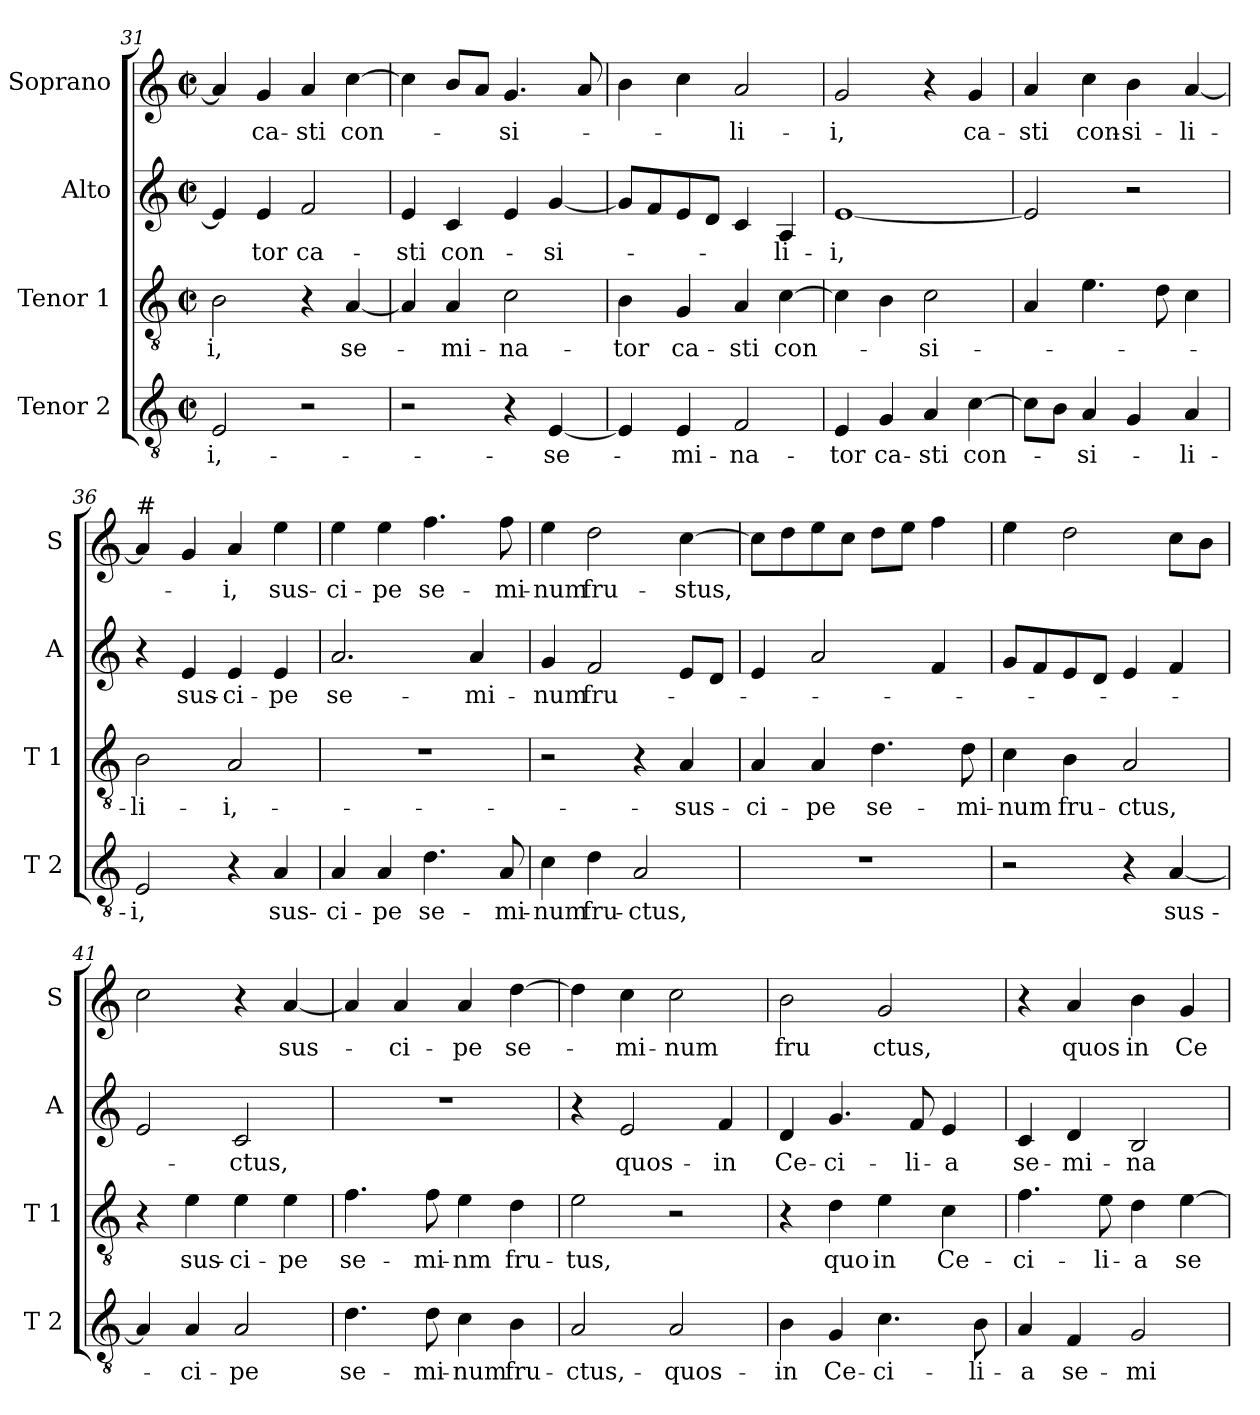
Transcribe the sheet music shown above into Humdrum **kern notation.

**kern	**text	**kern	**text	**kern	**text	**kern	**text
*part4	*part4	*part3	*part3	*part2	*part2	*part1	*part1
*staff4	*staff4	*staff3	*staff3	*staff2	*staff2	*staff1	*staff1
*I"Tenor 2	*	*I"Tenor 1	*	*I"Alto	*	*I"Soprano	*
*I'T 2	*	*I'T 1	*	*I'A	*	*I'S	*
!!LO:LB:g=z
*clefGv2	*	*clefGv2	*	*clefG2	*	*clefG2	*
*k[]	*	*k[]	*	*k[]	*	*k[]	*
*C:	*	*C:	*	*C:	*	*C:	*
*M2/2	*	*M2/2	*	*M2/2	*	*M2/2	*
*met(c|)	*	*met(c|)	*	*met(c|)	*	*met(c|)	*
=31	=31	=31	=31	=31	=31	=31	=31
2E/	-i,-	2B\	-i,	4e/]	.	4a/]	.
.	.	.	.	4e/	-tor	4g/	ca-
2r	.	4r	.	2f/	ca-	4a/	-sti
.	.	[4A/	se-	.	.	[4cc\	con-
=32	=32	=32	=32	=32	=32	=32	=32
2r	.	4A/]	.	4e/	-sti	4cc\]	.
.	.	4A/	-mi-	4c/	con-	8b/L	.
.	.	.	.	.	.	8a/J	.
4r	.	2c\	-na-	4e/	.	4.g/	-si-
[4E/	-se-	.	.	[4g/	-si-	.	.
.	.	.	.	.	.	8a/	.
=33	=33	=33	=33	=33	=33	=33	=33
4E/]	.	4B\	-tor	8g/L]	.	4b\	.
.	.	.	.	8f/	.	.	.
4E/	-mi-	4G/	ca-	8e/	.	4cc\	.
.	.	.	.	8d/J	.	.	.
2F/	-na-	4A/	-sti	4c/	.	2a/	-li-
.	.	[4c\	con-	4A/	-li-	.	.
=34	=34	=34	=34	=34	=34	=34	=34
4E/	-tor	4c\]	.	[1e	-i,	2g/	-i,
4G/	ca-	4B\	.	.	.	.	.
4A/	-sti	2c\	-si-	.	.	4r	.
[4c\	con-	.	.	.	.	4g/	ca-
=35	=35	=35	=35	=35	=35	=35	=35
8c\L]	.	4A/	.	2e/]	.	4a/	-sti
8B\J	.	.	.	.	.	.	.
4A/	-si-	4.e\	.	.	.	4cc\	con-
4G/	.	.	.	2r	.	4b\	-si-
.	.	8d\	.	.	.	.	.
4A/	-li-	4c\	.	.	.	[4a/	-li-
=36	=36	=36	=36	=36	=36	=36	=36
!	!	!	!	!	!	!LO:TX:a:t=#	!
2E/	-i,	2B\	-li-	4r	.	4a/]	.
.	.	.	.	4e/	sus-	4g/	.
4r	.	2A/	-i,-	4e/	-ci-	4a/	-i,
4A/	sus-	.	.	4e/	-pe	4ee\	sus-
!!LO:LB:g=z
=37	=37	=37	=37	=37	=37	=37	=37
4A/	-ci-	1r	.	2.a/	se-	4ee\	-ci-
4A/	-pe	.	.	.	.	4ee\	-pe
4.d\	se-	.	.	.	.	4.ff\	se-
.	.	.	.	4a/	-mi-	.	.
8A/	-mi-	.	.	.	.	8ff\	-mi-
=38	=38	=38	=38	=38	=38	=38	=38
4c\	-num	2r	.	4g/	-num	4ee\	-num
4d\	fru-	.	.	2f/	fru-	2dd\	fru-
2A/	-ctus,	4r	.	.	.	.	.
.	.	4A/	-sus-	8e/L	.	[4cc\	-stus,
.	.	.	.	8d/J	.	.	.
=39	=39	=39	=39	=39	=39	=39	=39
1r	.	4A/	-ci-	4e/	.	8cc\L]	.
.	.	.	.	.	.	8dd\	.
.	.	4A/	-pe	2a/	.	8ee\	.
.	.	.	.	.	.	8cc\J	.
.	.	4.d\	se-	.	.	8dd\L	.
.	.	.	.	.	.	8ee\J	.
.	.	.	.	4f/	.	4ff\	.
.	.	8d\	-mi-	.	.	.	.
=40	=40	=40	=40	=40	=40	=40	=40
2r	.	4c\	-num	8g/L	.	4ee\	.
.	.	.	.	8f/	.	.	.
.	.	4B\	fru-	8e/	.	2dd\	.
.	.	.	.	8d/J	.	.	.
4r	.	2A/	-ctus,	4e/	.	.	.
[4A/	sus-	.	.	4f/	.	8cc\L	.
.	.	.	.	.	.	8b\J	.
=41	=41	=41	=41	=41	=41	=41	=41
4A/]	.	4r	.	2e/	.	2cc\	.
4A/	-ci-	4e\	sus-	.	.	.	.
2A/	-pe	4e\	-ci-	2c/	-ctus,	4r	.
.	.	4e\	-pe	.	.	[4a/	sus-
=42	=42	=42	=42	=42	=42	=42	=42
4.d\	se-	4.f\	se-	1r	.	4a/]	.
.	.	.	.	.	.	4a/	-ci-
8d\	-mi-	8f\	-mi-	.	.	.	.
4c\	-num	4e\	-nm	.	.	4a/	-pe
4B\	fru-	4d\	fru-	.	.	[4dd\	se-
!!LO:PB:g=z
=43	=43	=43	=43	=43	=43	=43	=43
2A/	-ctus,-	2e\	-tus,	4r	.	4dd\]	.
.	.	.	.	2e/	quos-	4cc\	-mi-
2A/	-quos-	2r	.	.	.	2cc\	-num
.	.	.	.	4f/	-in	.	.
=44	=44	=44	=44	=44	=44	=44	=44
4B\	-in	4r	.	4d/	Ce-	2b\	fru
4G/	Ce-	4d\	quo	4.g/	-ci-	.	.
4.c\	-ci-	4e\	in	.	.	2g/	ctus,
.	.	.	.	8f/	-li-	.	.
.	.	4c\	Ce-	4e/	-a	.	.
8B\	-li-	.	.	.	.	.	.
=45	=45	=45	=45	=45	=45	=45	=45
4A/	-a	4.f\	-ci-	4c/	se-	4r	.
4F/	se-	.	.	4d/	-mi-	4a/	quos
.	.	8e\	-li-	.	.	.	.
2G/	-mi-	4d\	-a	2B/	-na-	4b\	in
.	.	[4e\	se-	.	.	4g/	Ce-
=	=	=	=	=	=	=	=
*-	*-	*-	*-	*-	*-	*-	*-
